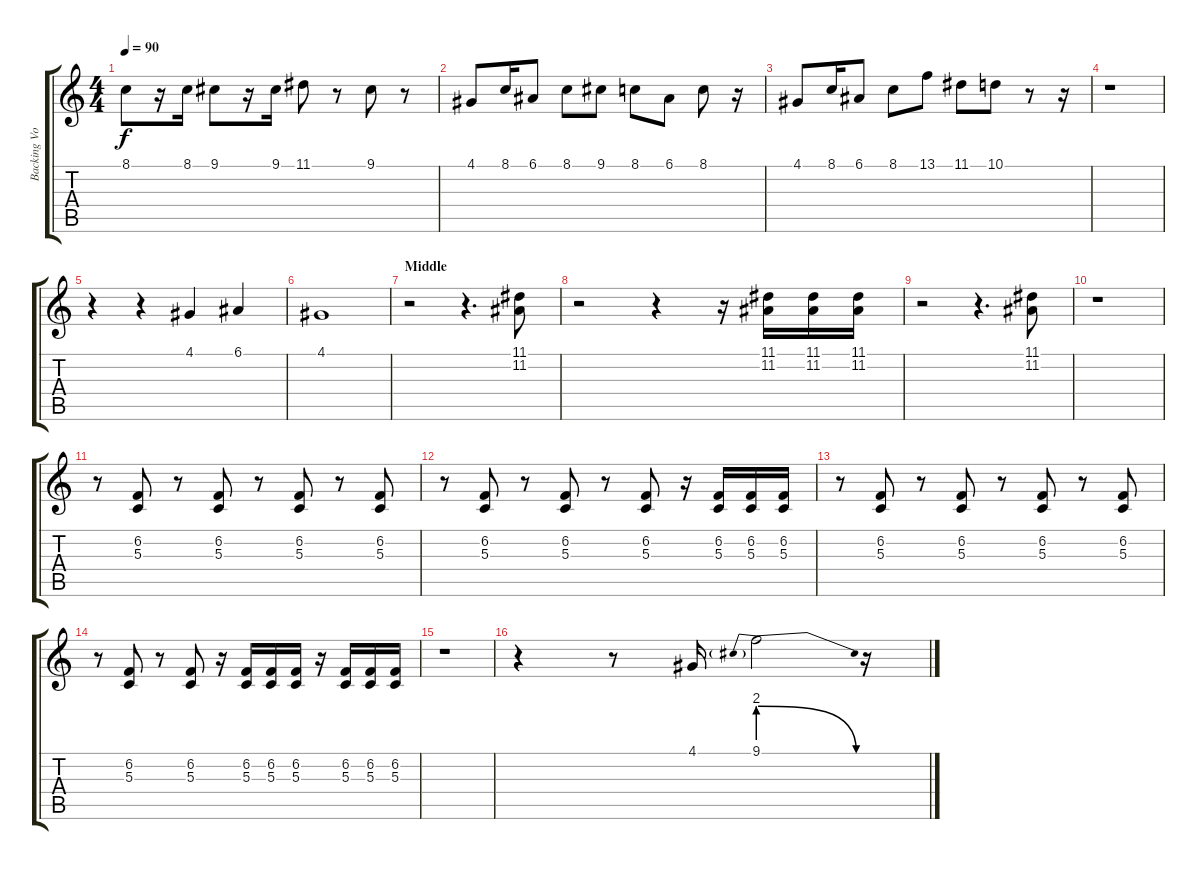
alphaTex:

\track ("Backing Vocals" "Backing Vo") {instrument voiceoohs}
\staff {score tabs}
\tuning (E4 B3 G3 D3 A2 E2) {hide}
\ts (4 4)
\tempo 90
\clef g2
\ks c
8.1.8{dy f} r.16 8.1.16 9.1.8 r.16 9.1.16 11.1.8 r.8 9.1.8 r.8 |
4.1.8 8.1.16 6.1.8 8.1.8 9.1.8 8.1.8 6.1.8 8.1.8 r.16 |
4.1.8 8.1.16 6.1.8 8.1.8 13.1.8 11.1.8 10.1.8 r.8 r.16 |
r.1 |
r.4 r.4 4.1.4 6.1.4 |
4.1.1 |
\section ("" "Middle")
r.2 r.4{d} (11.1 11.2).8 |
r.2 r.4 r.16 (11.1 11.2).16 (11.1 11.2).16 (11.1 11.2).16 |
r.2 r.4{d} (11.1 11.2).8 |
r.1 |
r.8 (6.2 5.3).8 r.8 (6.2 5.3).8 r.8 (6.2 5.3).8 r.8 (6.2 5.3).8 |
r.8 (6.2 5.3).8 r.8 (6.2 5.3).8 r.8 (6.2 5.3).8 r.16 (6.2 5.3).16 (6.2 5.3).16 (6.2 5.3).16 |
r.8 (6.2 5.3).8 r.8 (6.2 5.3).8 r.8 (6.2 5.3).8 r.8 (6.2 5.3).8 |
r.8 (6.2 5.3).8 r.8 (6.2 5.3).8 r.16 (6.2 5.3).16 (6.2 5.3).16 (6.2 5.3).16 r.16 (6.2 5.3).16 (6.2 5.3).16 (6.2 5.3).16 |
r.1 |
r.4 r.8 4.1.16 9.1{be (prebendrelease 0 8 60 0)}.2 r.16
